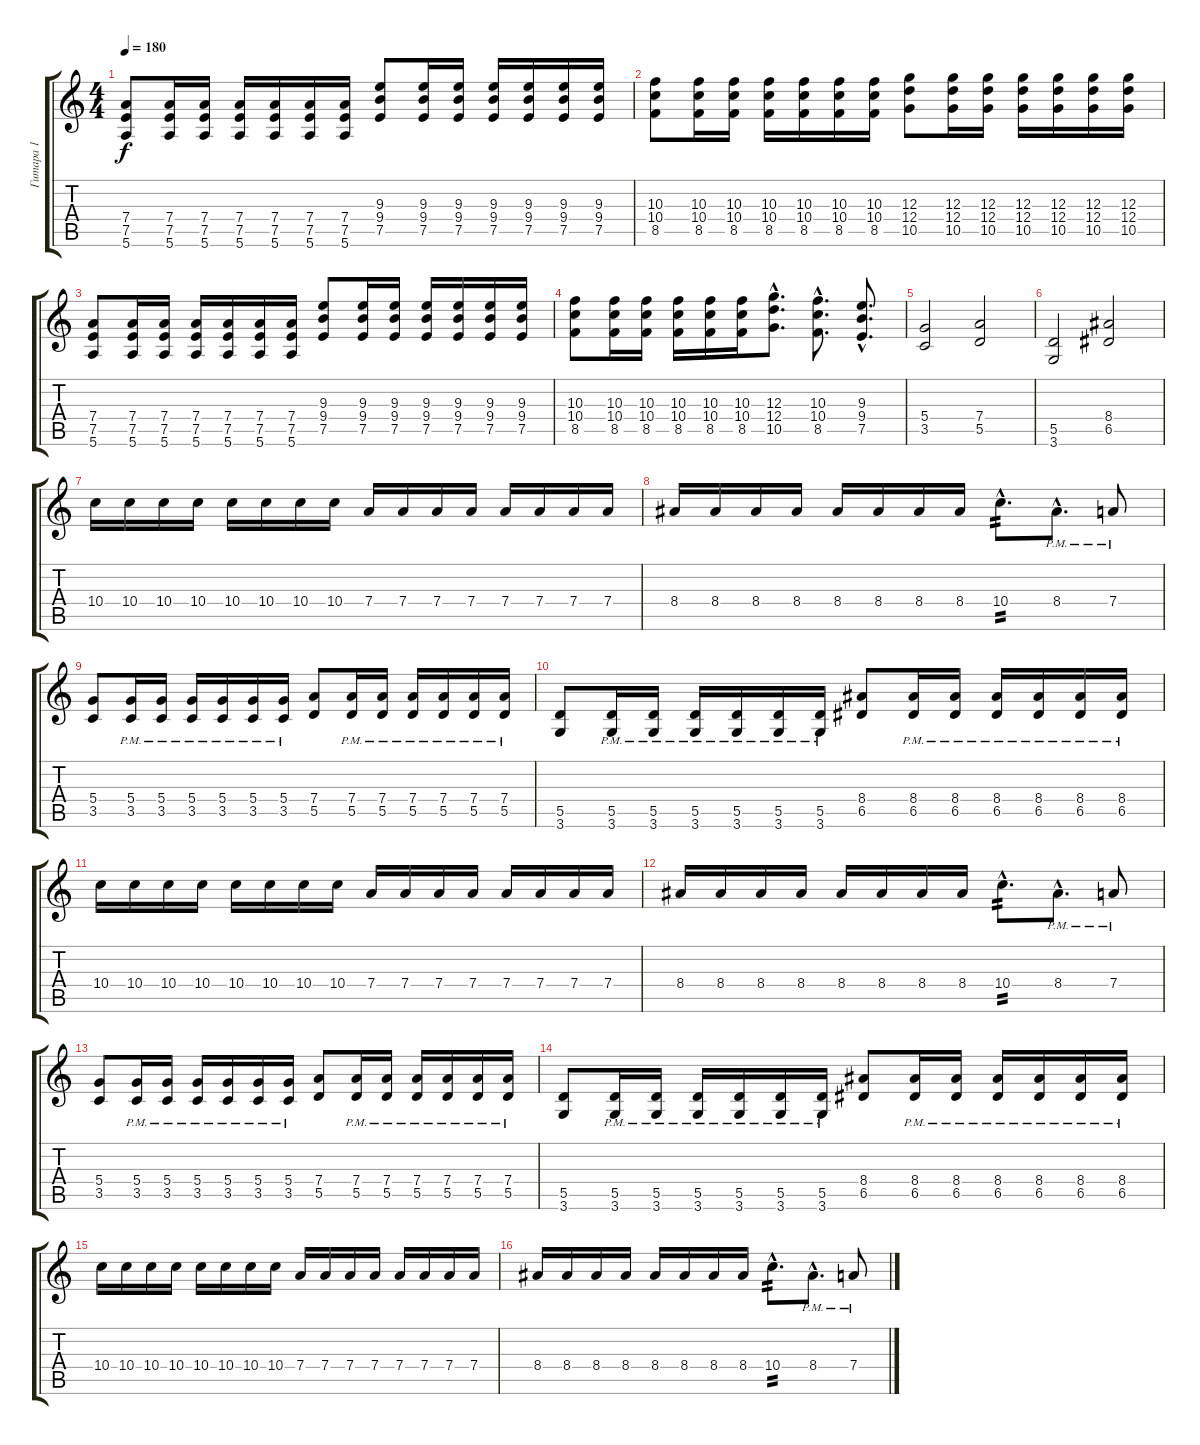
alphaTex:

\track ("Гитара 1" "Гитара 1") {instrument overdrivenguitar}
\staff {score tabs}
\tuning (E4 B3 G3 D3 A2 E2) {hide}
\ts (4 4)
\tempo 180
\clef g2
\ks c
(7.4 7.5 5.6).8{dy f} (7.4 7.5 5.6).16 (7.4 7.5 5.6).16 (7.4 7.5 5.6).16 (7.4 7.5 5.6).16 (7.4 7.5 5.6).16 (7.4 7.5 5.6).16 (9.3 9.4 7.5).8 (9.3 9.4 7.5).16 (9.3 9.4 7.5).16 (9.3 9.4 7.5).16 (9.3 9.4 7.5).16 (9.3 9.4 7.5).16 (9.3 9.4 7.5).16 |
(10.3 10.4 8.5).8 (10.3 10.4 8.5).16 (10.3 10.4 8.5).16 (10.3 10.4 8.5).16 (10.3 10.4 8.5).16 (10.3 10.4 8.5).16 (10.3 10.4 8.5).16 (12.3 12.4 10.5).8 (12.3 12.4 10.5).16 (12.3 12.4 10.5).16 (12.3 12.4 10.5).16 (12.3 12.4 10.5).16 (12.3 12.4 10.5).16 (12.3 12.4 10.5).16 |
(7.4 7.5 5.6).8 (7.4 7.5 5.6).16 (7.4 7.5 5.6).16 (7.4 7.5 5.6).16 (7.4 7.5 5.6).16 (7.4 7.5 5.6).16 (7.4 7.5 5.6).16 (9.3 9.4 7.5).8 (9.3 9.4 7.5).16 (9.3 9.4 7.5).16 (9.3 9.4 7.5).16 (9.3 9.4 7.5).16 (9.3 9.4 7.5).16 (9.3 9.4 7.5).16 |
(10.3 10.4 8.5).8 (10.3 10.4 8.5).16 (10.3 10.4 8.5).16 (10.3 10.4 8.5).16 (10.3 10.4 8.5).16 (10.3 10.4 8.5).16 (12.3{hac} 12.4{hac} 10.5{hac}).8{d} (10.3{hac} 10.4{hac} 8.5{hac}).8{d} (9.3{hac} 9.4{hac} 7.5{hac}).8{d} |
(5.4 3.5).2 (7.4 5.5).2 |
(5.5 3.6).2 (8.4 6.5).2 |
10.4.16 10.4.16 10.4.16 10.4.16 10.4.16 10.4.16 10.4.16 10.4.16 7.4.16 7.4.16 7.4.16 7.4.16 7.4.16 7.4.16 7.4.16 7.4.16 |
8.4.16 8.4.16 8.4.16 8.4.16 8.4.16 8.4.16 8.4.16 8.4.16 10.4{hac}.8{d tp 2} 8.4{hac pm}.8{d} 7.4{pm}.8 |
(5.4 3.5).8 (5.4{pm} 3.5{pm}).16 (5.4{pm} 3.5{pm}).16 (5.4{pm} 3.5{pm}).16 (5.4{pm} 3.5{pm}).16 (5.4{pm} 3.5{pm}).16 (5.4{pm} 3.5{pm}).16 (7.4 5.5).8 (7.4{pm} 5.5{pm}).16 (7.4{pm} 5.5{pm}).16 (7.4{pm} 5.5{pm}).16 (7.4{pm} 5.5{pm}).16 (7.4{pm} 5.5{pm}).16 (7.4{pm} 5.5{pm}).16 |
(5.5 3.6).8 (5.5{pm} 3.6{pm}).16 (5.5{pm} 3.6{pm}).16 (5.5{pm} 3.6{pm}).16 (5.5{pm} 3.6{pm}).16 (5.5{pm} 3.6{pm}).16 (5.5{pm} 3.6{pm}).16 (8.4 6.5).8 (8.4{pm} 6.5{pm}).16 (8.4{pm} 6.5{pm}).16 (8.4{pm} 6.5{pm}).16 (8.4{pm} 6.5{pm}).16 (8.4{pm} 6.5{pm}).16 (8.4{pm} 6.5{pm}).16 |
10.4.16 10.4.16 10.4.16 10.4.16 10.4.16 10.4.16 10.4.16 10.4.16 7.4.16 7.4.16 7.4.16 7.4.16 7.4.16 7.4.16 7.4.16 7.4.16 |
8.4.16 8.4.16 8.4.16 8.4.16 8.4.16 8.4.16 8.4.16 8.4.16 10.4{hac}.8{d tp 2} 8.4{hac pm}.8{d} 7.4{pm}.8 |
(5.4 3.5).8 (5.4{pm} 3.5{pm}).16 (5.4{pm} 3.5{pm}).16 (5.4{pm} 3.5{pm}).16 (5.4{pm} 3.5{pm}).16 (5.4{pm} 3.5{pm}).16 (5.4{pm} 3.5{pm}).16 (7.4 5.5).8 (7.4{pm} 5.5{pm}).16 (7.4{pm} 5.5{pm}).16 (7.4{pm} 5.5{pm}).16 (7.4{pm} 5.5{pm}).16 (7.4{pm} 5.5{pm}).16 (7.4{pm} 5.5{pm}).16 |
(5.5 3.6).8 (5.5{pm} 3.6{pm}).16 (5.5{pm} 3.6{pm}).16 (5.5{pm} 3.6{pm}).16 (5.5{pm} 3.6{pm}).16 (5.5{pm} 3.6{pm}).16 (5.5{pm} 3.6{pm}).16 (8.4 6.5).8 (8.4{pm} 6.5{pm}).16 (8.4{pm} 6.5{pm}).16 (8.4{pm} 6.5{pm}).16 (8.4{pm} 6.5{pm}).16 (8.4{pm} 6.5{pm}).16 (8.4{pm} 6.5{pm}).16 |
10.4.16 10.4.16 10.4.16 10.4.16 10.4.16 10.4.16 10.4.16 10.4.16 7.4.16 7.4.16 7.4.16 7.4.16 7.4.16 7.4.16 7.4.16 7.4.16 |
8.4.16 8.4.16 8.4.16 8.4.16 8.4.16 8.4.16 8.4.16 8.4.16 10.4{hac}.8{d tp 2} 8.4{hac pm}.8{d} 7.4{pm}.8
